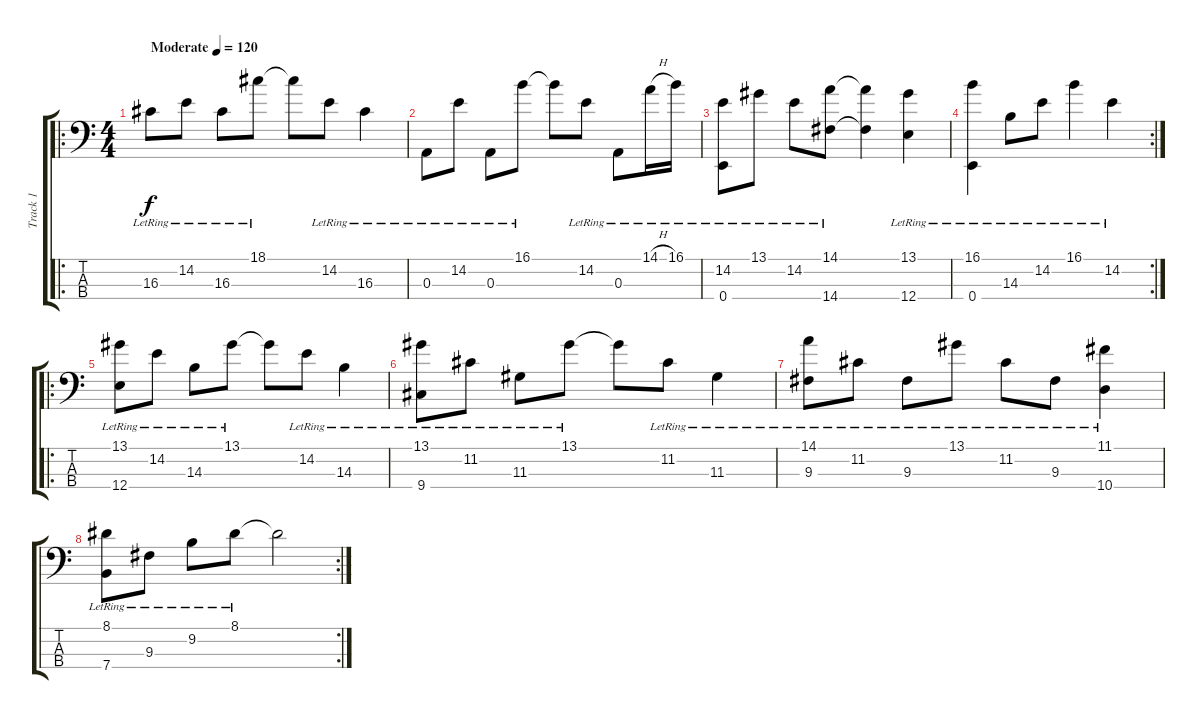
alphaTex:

\track ("Track 1" "Track 1") {instrument electricbassfinger}
\staff {score tabs}
\tuning (G2 D2 A1 E1) {hide}
\ro
\ts (4 4)
\tempo (120 "Moderate")
\clef f4
\ks c
16.3{lr}.8{dy f instrument electricbassfinger} 14.2{lr}.8 16.3{lr}.8 18.1{lr}.8 18.1{t}.8 14.2{lr}.8 16.3{lr}.4 |
0.3{lr}.8 14.2{lr}.8 0.3{lr}.8 16.1{lr}.8 16.1{t}.8 14.2{lr}.8 0.3{lr}.8 14.1{h lr}.16 16.1{lr}.16 |
(14.2{lr} 0.4{lr}).8 13.1{lr}.8 14.2{lr}.8 (14.1{lr} 14.4{lr}).8 (14.1{t} 14.4{t}).4 (13.1{lr} 12.4{lr}).4 |
\rc 2
(16.1{lr} 0.4{lr}).4 14.3{lr}.8 14.2{lr}.8 16.1{lr}.4 14.2{lr}.4 |
\ro
(13.1{lr} 12.4{lr}).8 14.2{lr}.8 14.3{lr}.8 13.1{lr}.8 13.1{t}.8 14.2{lr}.8 14.3{lr}.4 |
(13.1{lr} 9.4{lr}).8 11.2{lr}.8 11.3{lr}.8 13.1{lr}.8 13.1{t}.8 11.2{lr}.8 11.3{lr}.4 |
(14.1{lr} 9.3{lr}).8 11.2{lr}.8 9.3{lr}.8 13.1{lr}.8 11.2{lr}.8 9.3{lr}.8 (11.1{lr} 10.4{lr}).4 |
\rc 2
(8.1{lr} 7.4{lr}).8 9.3{lr}.8 9.2{lr}.8 8.1{lr}.8 8.1{t}.2
